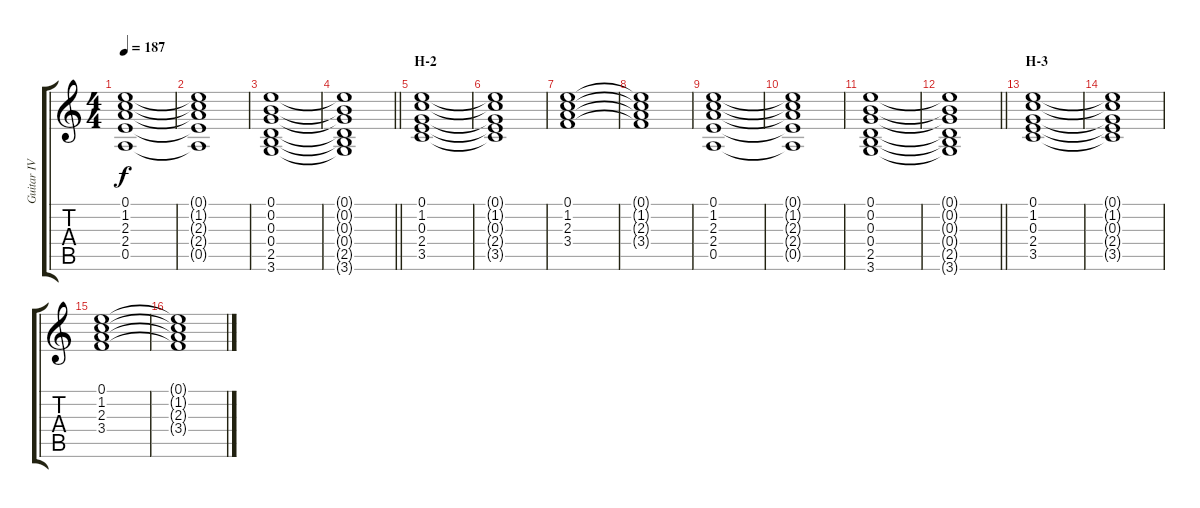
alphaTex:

\track ("Guitar IV" "Guitar IV") {instrument acousticguitarsteel}
\staff {score tabs}
\tuning (E4 B3 G3 D3 A2 E2) {hide}
\ts (4 4)
\tempo 187
\clef g2
\ks c
(0.1 1.2 2.3 2.4 0.5).1{dy f} |
(0.1{t} 1.2{t} 2.3{t} 2.4{t} 0.5{t}).1 |
(0.1 0.2 0.3 0.4 2.5 3.6).1 |
\barLineRight lightlight
(0.1{t} 0.2{t} 0.3{t} 0.4{t} 2.5{t} 3.6{t}).1 |
\section ("" "H-2")
(0.1 1.2 0.3 2.4 3.5).1 |
(0.1{t} 1.2{t} 0.3{t} 2.4{t} 3.5{t}).1 |
(0.1 1.2 2.3 3.4).1 |
(0.1{t} 1.2{t} 2.3{t} 3.4{t}).1 |
(0.1 1.2 2.3 2.4 0.5).1 |
(0.1{t} 1.2{t} 2.3{t} 2.4{t} 0.5{t}).1 |
(0.1 0.2 0.3 0.4 2.5 3.6).1 |
\barLineRight lightlight
(0.1{t} 0.2{t} 0.3{t} 0.4{t} 2.5{t} 3.6{t}).1 |
\section ("" "H-3")
(0.1 1.2 0.3 2.4 3.5).1 |
(0.1{t} 1.2{t} 0.3{t} 2.4{t} 3.5{t}).1 |
(0.1 1.2 2.3 3.4).1 |
(0.1{t} 1.2{t} 2.3{t} 3.4{t}).1
